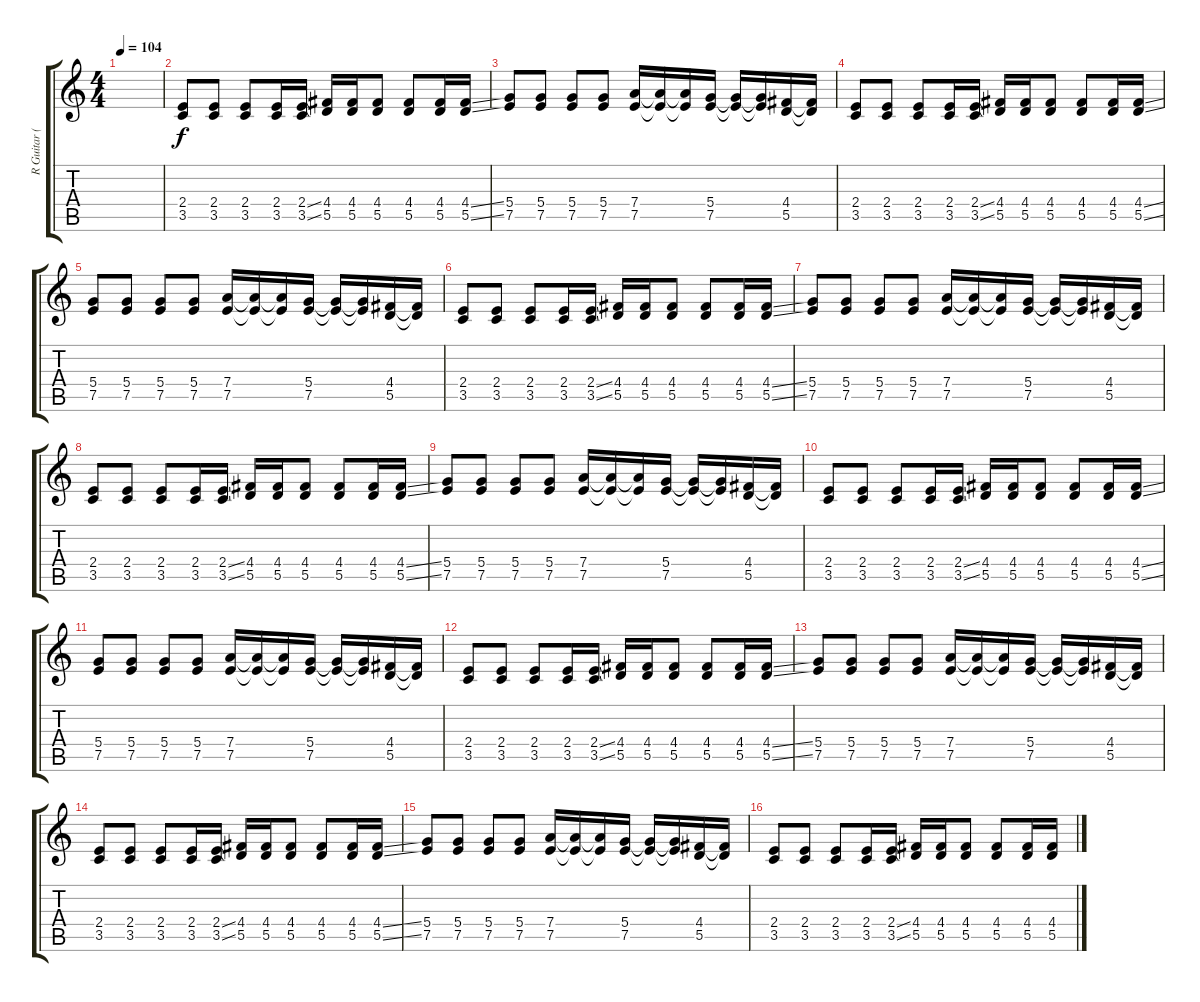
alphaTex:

\track ("R Guitar (12)" "R Guitar (") {instrument acousticguitarnylon}
\staff {score tabs}
\tuning (E4 B3 G3 D3 A2 E2) {hide}
\ts (4 4)
\tempo 104
\clef g2
\ks c
|
(2.4 3.5).8{volume 10} (2.4 3.5).8 (2.4 3.5).8 (2.4 3.5).16 (2.4{ss} 3.5{ss}).16 (4.4 5.5).16 (4.4 5.5).16 (4.4 5.5).8 (4.4 5.5).8 (4.4 5.5).16 (4.4{ss} 5.5{ss}).16 |
(5.4 7.5).8 (5.4 7.5).8 (5.4 7.5).8 (5.4 7.5).8 (7.4 7.5).16 (7.4{t} 7.5{t}).16 (7.4{t} 7.5{t}).16 (5.4 7.5).16 (5.4{t} 7.5{t}).16 (5.4{t} 7.5{t}).16 (4.4 5.5).16 (4.4{t} 5.5{t}).16 |
(2.4 3.5).8 (2.4 3.5).8 (2.4 3.5).8 (2.4 3.5).16 (2.4{ss} 3.5{ss}).16 (4.4 5.5).16 (4.4 5.5).16 (4.4 5.5).8 (4.4 5.5).8 (4.4 5.5).16 (4.4{ss} 5.5{ss}).16 |
(5.4 7.5).8 (5.4 7.5).8 (5.4 7.5).8 (5.4 7.5).8 (7.4 7.5).16 (7.4{t} 7.5{t}).16 (7.4{t} 7.5{t}).16 (5.4 7.5).16 (5.4{t} 7.5{t}).16 (5.4{t} 7.5{t}).16 (4.4 5.5).16 (4.4{t} 5.5{t}).16 |
(2.4 3.5).8 (2.4 3.5).8 (2.4 3.5).8 (2.4 3.5).16 (2.4{ss} 3.5{ss}).16 (4.4 5.5).16 (4.4 5.5).16 (4.4 5.5).8 (4.4 5.5).8 (4.4 5.5).16 (4.4{ss} 5.5{ss}).16 |
(5.4 7.5).8 (5.4 7.5).8 (5.4 7.5).8 (5.4 7.5).8 (7.4 7.5).16 (7.4{t} 7.5{t}).16 (7.4{t} 7.5{t}).16 (5.4 7.5).16 (5.4{t} 7.5{t}).16 (5.4{t} 7.5{t}).16 (4.4 5.5).16 (4.4{t} 5.5{t}).16 |
(2.4 3.5).8 (2.4 3.5).8 (2.4 3.5).8 (2.4 3.5).16 (2.4{ss} 3.5{ss}).16 (4.4 5.5).16 (4.4 5.5).16 (4.4 5.5).8 (4.4 5.5).8 (4.4 5.5).16 (4.4{ss} 5.5{ss}).16 |
(5.4 7.5).8 (5.4 7.5).8 (5.4 7.5).8 (5.4 7.5).8 (7.4 7.5).16 (7.4{t} 7.5{t}).16 (7.4{t} 7.5{t}).16 (5.4 7.5).16 (5.4{t} 7.5{t}).16 (5.4{t} 7.5{t}).16 (4.4 5.5).16 (4.4{t} 5.5{t}).16 |
(2.4 3.5).8 (2.4 3.5).8 (2.4 3.5).8 (2.4 3.5).16 (2.4{ss} 3.5{ss}).16 (4.4 5.5).16 (4.4 5.5).16 (4.4 5.5).8 (4.4 5.5).8 (4.4 5.5).16 (4.4{ss} 5.5{ss}).16 |
(5.4 7.5).8 (5.4 7.5).8 (5.4 7.5).8 (5.4 7.5).8 (7.4 7.5).16 (7.4{t} 7.5{t}).16 (7.4{t} 7.5{t}).16 (5.4 7.5).16 (5.4{t} 7.5{t}).16 (5.4{t} 7.5{t}).16 (4.4 5.5).16 (4.4{t} 5.5{t}).16 |
(2.4 3.5).8 (2.4 3.5).8 (2.4 3.5).8 (2.4 3.5).16 (2.4{ss} 3.5{ss}).16 (4.4 5.5).16 (4.4 5.5).16 (4.4 5.5).8 (4.4 5.5).8 (4.4 5.5).16 (4.4{ss} 5.5{ss}).16 |
(5.4 7.5).8 (5.4 7.5).8 (5.4 7.5).8 (5.4 7.5).8 (7.4 7.5).16 (7.4{t} 7.5{t}).16 (7.4{t} 7.5{t}).16 (5.4 7.5).16 (5.4{t} 7.5{t}).16 (5.4{t} 7.5{t}).16 (4.4 5.5).16 (4.4{t} 5.5{t}).16 |
(2.4 3.5).8 (2.4 3.5).8 (2.4 3.5).8 (2.4 3.5).16 (2.4{ss} 3.5{ss}).16 (4.4 5.5).16 (4.4 5.5).16 (4.4 5.5).8 (4.4 5.5).8 (4.4 5.5).16 (4.4{ss} 5.5{ss}).16 |
(5.4 7.5).8 (5.4 7.5).8 (5.4 7.5).8 (5.4 7.5).8 (7.4 7.5).16 (7.4{t} 7.5{t}).16 (7.4{t} 7.5{t}).16 (5.4 7.5).16 (5.4{t} 7.5{t}).16 (5.4{t} 7.5{t}).16 (4.4 5.5).16 (4.4{t} 5.5{t}).16 |
(2.4 3.5).8 (2.4 3.5).8 (2.4 3.5).8 (2.4 3.5).16 (2.4{ss} 3.5{ss}).16 (4.4 5.5).16 (4.4 5.5).16 (4.4 5.5).8 (4.4 5.5).8 (4.4 5.5).16 (4.4{ss} 5.5{ss}).16
